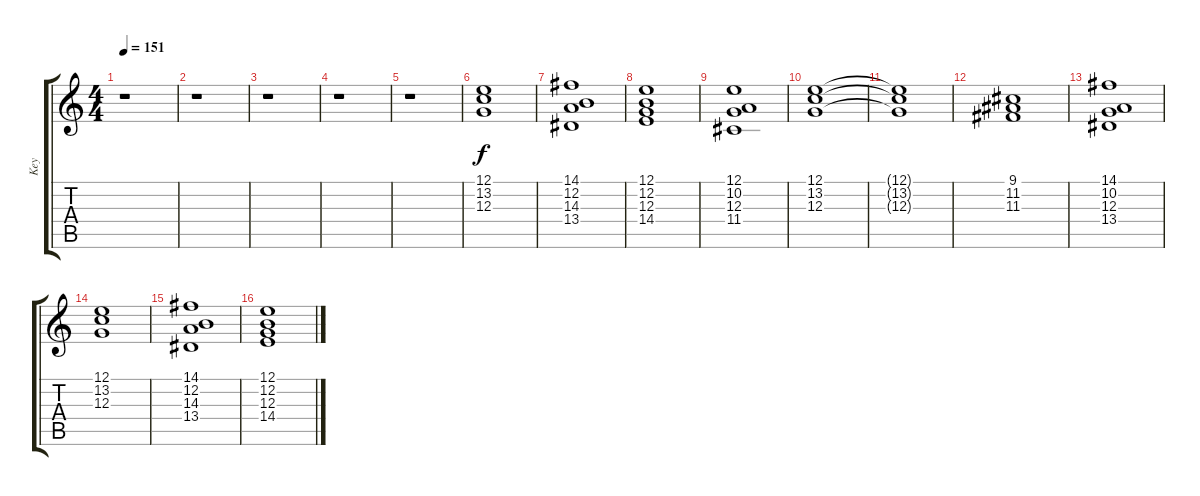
\track ("Key" "Key") {instrument stringensemble1}
\staff {score tabs}
\tuning (E4 B3 G3 D3 A2 E2) {hide}
\ts (4 4)
\tempo 151
\clef g2
\ks c
r.1{dy f} |
r.1 |
r.1 |
r.1 |
r.1 |
(12.1 13.2 12.3).1 |
(14.1 12.2 14.3 13.4).1 |
(12.1 12.2 12.3 14.4).1 |
(12.1 10.2 12.3 11.4).1 |
(12.1 13.2 12.3).1 |
(12.1{t} 13.2{t} 12.3{t}).1 |
(9.1 11.2 11.3).1 |
(14.1 10.2 12.3 13.4).1 |
(12.1 13.2 12.3).1 |
(14.1 12.2 14.3 13.4).1 |
(12.1 12.2 12.3 14.4).1
